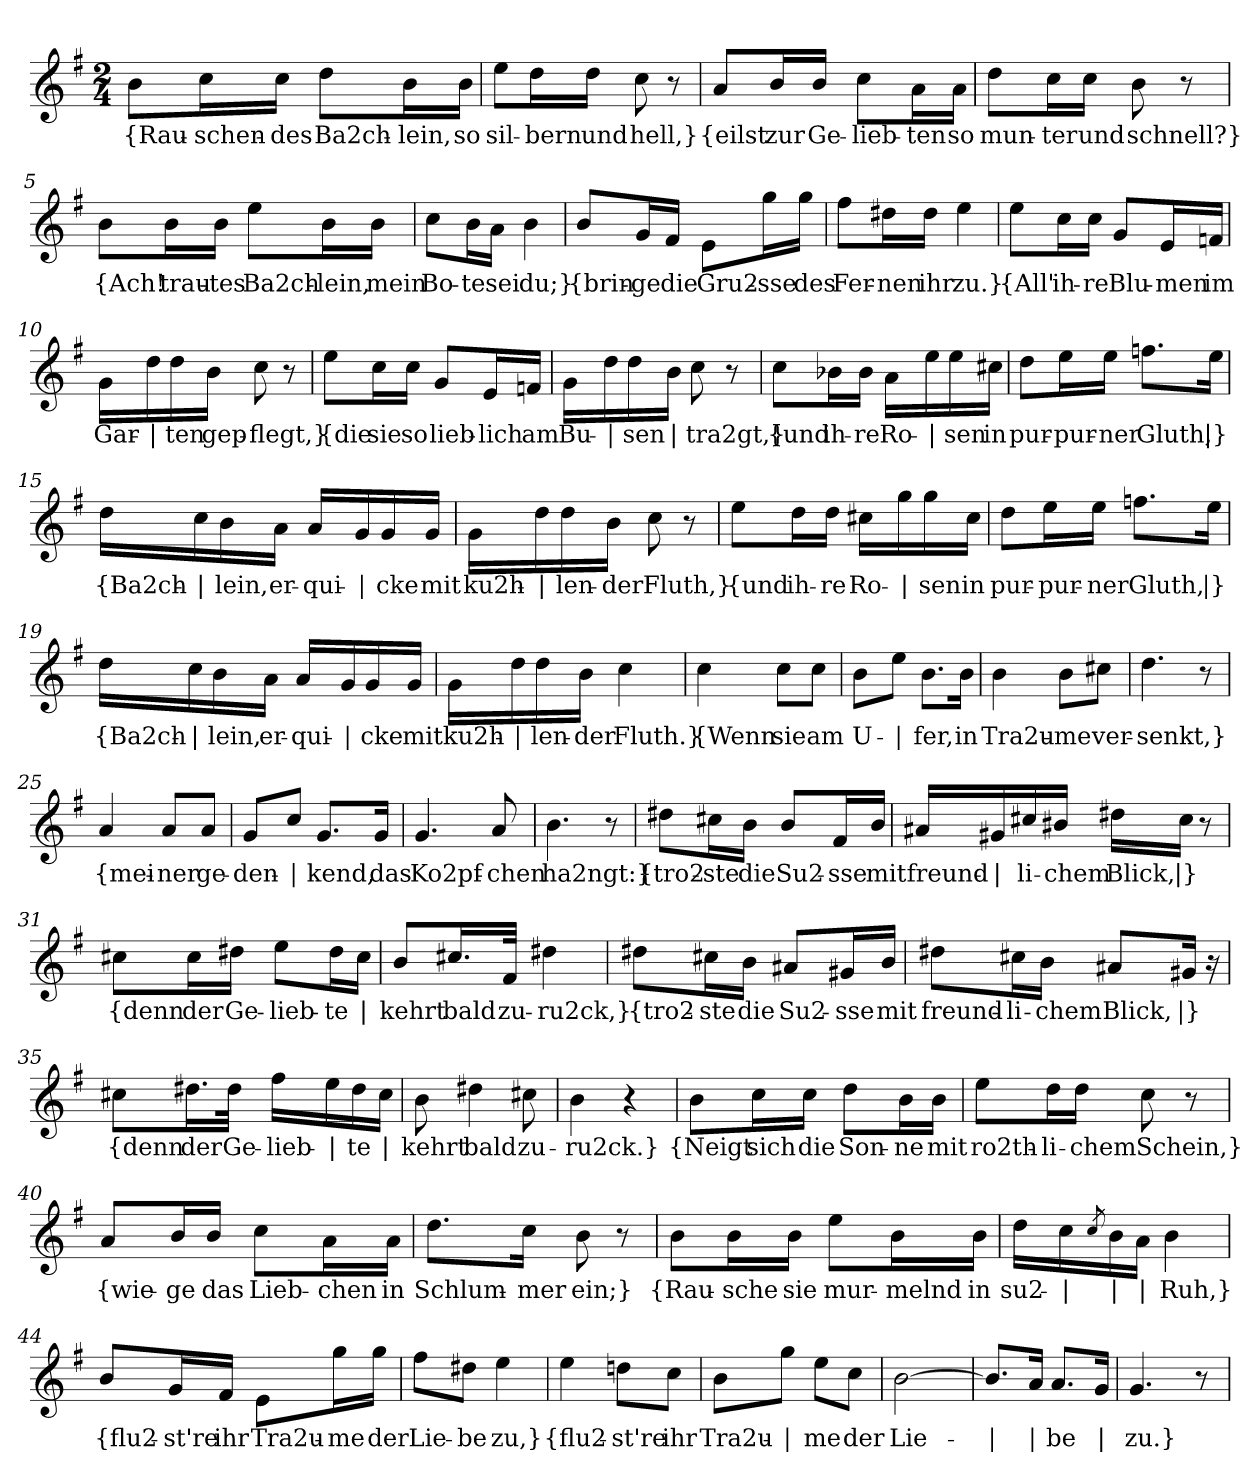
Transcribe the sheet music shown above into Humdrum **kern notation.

**kern	**text
*part1	*part1
*staff1	*staff1
*clefG2	*
*k[f#]	*
*M2/4	*
=1	=1
!	!LO:LY:b
8b\L	{Rau-
!	!LO:LY:b
16cc\L	-schen-
!	!LO:LY:b
16cc\JJ	-des
!	!LO:LY:b
8dd\L	Ba2ch-
!	!LO:LY:b
16b\L	-lein,
!	!LO:LY:b
16b\JJ	so
=2	=2
!	!LO:LY:b
8ee\L	sil-
!	!LO:LY:b
16dd\L	-bern
!	!LO:LY:b
16dd\JJ	und
!	!LO:LY:b
8cc\	hell,}
8r	.
=3	=3
!	!LO:LY:b
8a/L	{eilst
!	!LO:LY:b
16b/L	zur
!	!LO:LY:b
16b/JJ	Ge-
!	!LO:LY:b
8cc\L	-lieb-
!	!LO:LY:b
16a\L	-ten
!	!LO:LY:b
16a\JJ	so
=4	=4
!	!LO:LY:b
8dd\L	mun-
!	!LO:LY:b
16cc\L	-ter
!	!LO:LY:b
16cc\JJ	und
!	!LO:LY:b
8b\	schnell?}
8r	.
!!LO:LB:g=z
=5	=5
!	!LO:LY:b
8b\L	{Ach!
!	!LO:LY:b
16b\L	trau-
!	!LO:LY:b
16b\JJ	-tes
!	!LO:LY:b
8ee\L	Ba2ch-
!	!LO:LY:b
16b\L	-lein,
!	!LO:LY:b
16b\JJ	mein
=6	=6
!	!LO:LY:b
8cc\L	Bo-
!	!LO:LY:b
16b\L	-te
!	!LO:LY:b
16a\JJ	sei
!	!LO:LY:b
4b\	du;}
=7	=7
!	!LO:LY:b
8b/L	{brin-
!	!LO:LY:b
16g/L	-ge
!	!LO:LY:b
16f#/JJ	die
!	!LO:LY:b
8e\L	Gru2-
!	!LO:LY:b
16gg\L	-sse
!	!LO:LY:b
16gg\JJ	des
=8	=8
!	!LO:LY:b
8ff#\L	Fer-
!	!LO:LY:b
16dd#X\L	-nen
!	!LO:LY:b
16dd#\JJ	ihr
!	!LO:LY:b
4ee\	zu.}
!!LO:LB:g=z
=9	=9
!	!LO:LY:b
8ee\L	{All'
!	!LO:LY:b
16cc\L	ih-
!	!LO:LY:b
16cc\JJ	-re
!	!LO:LY:b
8g/L	Blu-
!	!LO:LY:b
16e/L	-men
!	!LO:LY:b
16fn/JJ	im
=10	=10
!	!LO:LY:b
16g\LL	Gar-
!	!LO:LY:b
16dd\	|
!	!LO:LY:b
16dd\	-ten
!	!LO:LY:b
16b\JJ	gep-
!	!LO:LY:b
8cc\	-flegt,}
8r	.
=11	=11
!	!LO:LY:b
8ee\L	{die
!	!LO:LY:b
16cc\L	sie
!	!LO:LY:b
16cc\JJ	so
!	!LO:LY:b
8g/L	lieb-
!	!LO:LY:b
16e/L	-lich
!	!LO:LY:b
16fn/JJ	am
=12	=12
!	!LO:LY:b
16g\LL	Bu-
!	!LO:LY:b
16dd\	|
!	!LO:LY:b
16dd\	-sen
!	!LO:LY:b
16b\JJ	|
!	!LO:LY:b
8cc\	tra2gt,}
8r	.
!!LO:LB:g=z
=13	=13
!	!LO:LY:b
8cc\L	{und
!	!LO:LY:b
16b-X\L	ih-
!	!LO:LY:b
16b-\JJ	-re
!	!LO:LY:b
16a\LL	Ro-
!	!LO:LY:b
16ee\	|
!	!LO:LY:b
16ee\	-sen
!	!LO:LY:b
16cc#X\JJ	in
=14	=14
!	!LO:LY:b
8dd\L	pur-
!	!LO:LY:b
16ee\L	-pur-
!	!LO:LY:b
16ee\JJ	-ner
!	!LO:LY:b
8.ffn\L	Gluth,
!	!LO:LY:b
16ee\Jk	|}
=15	=15
!	!LO:LY:b
16dd\LL	{Ba2ch-
!	!LO:LY:b
16cc\	|
!	!LO:LY:b
16b\	-lein,
!	!LO:LY:b
16a\JJ	er-
!	!LO:LY:b
16a/LL	-qui-
!	!LO:LY:b
16g/	|
!	!LO:LY:b
16g/	-cke
!	!LO:LY:b
16g/JJ	mit
=16	=16
!	!LO:LY:b
16g\LL	ku2h-
!	!LO:LY:b
16dd\	|
!	!LO:LY:b
16dd\	-len-
!	!LO:LY:b
16b\JJ	-der
!	!LO:LY:b
8cc\	Fluth,}
8r	.
!!LO:LB:g=z
=17	=17
!	!LO:LY:b
8ee\L	{und
!	!LO:LY:b
16dd\L	ih-
!	!LO:LY:b
16dd\JJ	-re
!	!LO:LY:b
16cc#X\LL	Ro-
!	!LO:LY:b
16gg\	|
!	!LO:LY:b
16gg\	-sen
!	!LO:LY:b
16cc#\JJ	in
=18	=18
!	!LO:LY:b
8dd\L	pur-
!	!LO:LY:b
16ee\L	-pur-
!	!LO:LY:b
16ee\JJ	-ner
!	!LO:LY:b
8.ffn\L	Gluth,
!	!LO:LY:b
16ee\Jk	|}
=19	=19
!	!LO:LY:b
16dd\LL	{Ba2ch-
!	!LO:LY:b
16cc\	|
!	!LO:LY:b
16b\	-lein,
!	!LO:LY:b
16a\JJ	er-
!	!LO:LY:b
16a/LL	qui-
!	!LO:LY:b
16g/	|
!	!LO:LY:b
16g/	-cke
!	!LO:LY:b
16g/JJ	mit
=20	=20
!	!LO:LY:b
16g\LL	ku2h-
!	!LO:LY:b
16dd\	|
!	!LO:LY:b
16dd\	-len-
!	!LO:LY:b
16b\JJ	-der
!	!LO:LY:b
4cc\	Fluth.}
!!LO:LB:g=z
=21	=21
!	!LO:LY:b
4cc\	{Wenn
!	!LO:LY:b
8cc\L	sie
!	!LO:LY:b
8cc\J	am
=22	=22
!	!LO:LY:b
8b\L	U-
!	!LO:LY:b
8ee\J	|
!	!LO:LY:b
8.b\L	-fer,
!	!LO:LY:b
16b\Jk	in
=23	=23
!	!LO:LY:b
4b\	Tra2u-
!	!LO:LY:b
8b\L	-me
!	!LO:LY:b
8cc#X\J	ver-
=24	=24
!	!LO:LY:b
4.dd\	-senkt,}
8r	.
=25	=25
!	!LO:LY:b
4a/	{mei-
!	!LO:LY:b
8a/L	-ner
!	!LO:LY:b
8a/J	ge-
=26	=26
!	!LO:LY:b
8g/L	-den-
!	!LO:LY:b
8cc/J	|
!	!LO:LY:b
8.g/L	-kend,
!	!LO:LY:b
16g/Jk	das
=27	=27
!	!LO:LY:b
4.g/	Ko2pf-
!	!LO:LY:b
8a/	-chen
!!LO:LB:g=z
=28	=28
!	!LO:LY:b
4.b\	ha2ngt:}
8r	.
=29	=29
!	!LO:LY:b
8dd#X\L	{tro2-
!	!LO:LY:b
16cc#X\L	-ste
!	!LO:LY:b
16b\JJ	die
!	!LO:LY:b
8b/L	Su2-
!	!LO:LY:b
16f#/L	-sse
!	!LO:LY:b
16b/JJ	mit
=30	=30
!	!LO:LY:b
16a#X/LL	freund-
!	!LO:LY:b
16g#X/	|
!	!LO:LY:b
16cc#X/	-li-
!	!LO:LY:b
16b#X/JJ	-chem
!	!LO:LY:b
16dd#X\LL	Blick,
!	!LO:LY:b
16cc#\JJ	|}
8r	.
=31	=31
!	!LO:LY:b
8cc#X\L	{denn
!	!LO:LY:b
16cc#\L	der
!	!LO:LY:b
16dd#X\JJ	Ge-
!	!LO:LY:b
8ee\L	-lieb-
!	!LO:LY:b
16dd#\L	-te
!	!LO:LY:b
16cc#\JJ	|
!!LO:LB:g=z
=32	=32
!	!LO:LY:b
8b/L	kehrt
!	!LO:LY:b
16.cc#X/L	bald
!	!LO:LY:b
32f#/JJk	zu-
!	!LO:LY:b
4dd#X\	-ru2ck,}
=33	=33
!	!LO:LY:b
8dd#X\L	{tro2-
!	!LO:LY:b
16cc#X\L	-ste
!	!LO:LY:b
16b\JJ	die
!	!LO:LY:b
8a#X/L	Su2-
!	!LO:LY:b
16g#X/L	-sse
!	!LO:LY:b
16b/JJ	mit
=34	=34
!	!LO:LY:b
8dd#X\L	freund-
!	!LO:LY:b
16cc#X\L	-li-
!	!LO:LY:b
16b\JJ	-chem
!	!LO:LY:b
8a#X/L	Blick,
!	!LO:LY:b
16g#X/Jk	|}
16r	.
=35	=35
!	!LO:LY:b
8cc#X\L	{denn
!	!LO:LY:b
16.dd#X\L	der
!	!LO:LY:b
32dd#\JJk	Ge-
!	!LO:LY:b
16ff#\LL	-lieb-
!	!LO:LY:b
16ee\	|
!	!LO:LY:b
16dd#\	-te
!	!LO:LY:b
16cc#\JJ	|
!!LO:LB:g=z
=36	=36
!	!LO:LY:b
8b\	kehrt
!	!LO:LY:b
4dd#X\	bald
!	!LO:LY:b
8cc#X\	zu-
=37	=37
!	!LO:LY:b
4b\	-ru2ck.}
4r	.
=38	=38
!	!LO:LY:b
8b\L	{Neigt
!	!LO:LY:b
16cc\L	sich
!	!LO:LY:b
16cc\JJ	die
!	!LO:LY:b
8dd\L	Son-
!	!LO:LY:b
16b\L	-ne
!	!LO:LY:b
16b\JJ	mit
=39	=39
!	!LO:LY:b
8ee\L	ro2th-
!	!LO:LY:b
16dd\L	-li-
!	!LO:LY:b
16dd\JJ	-chem
!	!LO:LY:b
8cc\	Schein,}
8r	.
=40	=40
!	!LO:LY:b
8a/L	{wie-
!	!LO:LY:b
16b/L	-ge
!	!LO:LY:b
16b/JJ	das
!	!LO:LY:b
8cc\L	Lieb-
!	!LO:LY:b
16a\L	-chen
!	!LO:LY:b
16a\JJ	in
!!LO:LB:g=z
=41	=41
!	!LO:LY:b
8.dd\L	Schlum-
!	!LO:LY:b
16cc\Jk	-mer
!	!LO:LY:b
8b\	ein;}
8r	.
=42	=42
!	!LO:LY:b
8b\L	{Rau-
!	!LO:LY:b
16b\L	-sche
!	!LO:LY:b
16b\JJ	sie
!	!LO:LY:b
8ee\L	mur-
!	!LO:LY:b
16b\L	-melnd
!	!LO:LY:b
16b\JJ	in
=43	=43
!	!LO:LY:b
16dd\LL	su2-
!	!LO:LY:b
16cc\	|
8qcc/	.
!	!LO:LY:b
16b\	|
!	!LO:LY:b
16a\JJ	|
!	!LO:LY:b
4b\	Ruh,}
=44	=44
!	!LO:LY:b
8b/L	{flu2-
!	!LO:LY:b
16g/L	-st're
!	!LO:LY:b
16f#/JJ	ihr
!	!LO:LY:b
8e\L	Tra2u-
!	!LO:LY:b
16gg\L	-me
!	!LO:LY:b
16gg\JJ	der
!!LO:PB:g=z
=45	=45
!	!LO:LY:b
8ff#\L	Lie-
!	!LO:LY:b
8dd#X\J	-be
!	!LO:LY:b
4ee\	zu,}
=46	=46
!	!LO:LY:b
4ee\	{flu2-
!	!LO:LY:b
8ddn\L	-st're
!	!LO:LY:b
8cc\J	ihr
=47	=47
!	!LO:LY:b
8b\L	Tra2u-
!	!LO:LY:b
8gg\J	|
!	!LO:LY:b
8ee\L	-me
!	!LO:LY:b
8cc\J	der
=48	=48
!	!LO:LY:b
[2b\	Lie-
=49	=49
!	!LO:LY:b
8.b/L]	|
!	!LO:LY:b
16a/Jk	|
!	!LO:LY:b
8.a/L	-be
!	!LO:LY:b
16g/Jk	|
=50	=50
!	!LO:LY:b
4.g/	zu.}
8r	.
=	=
*-	*-
